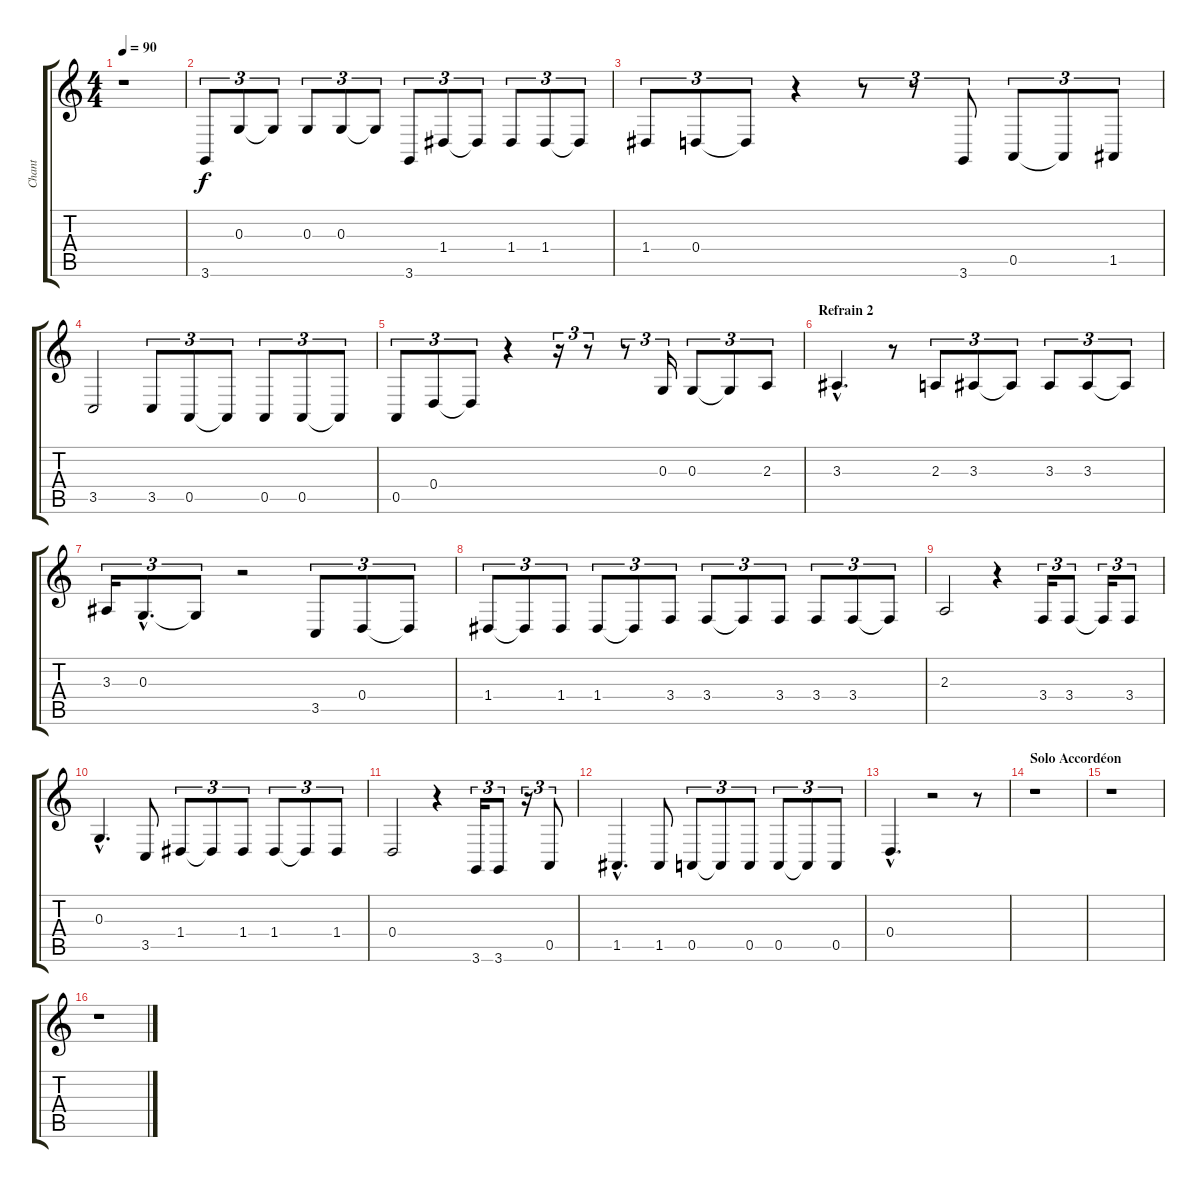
\track ("Chant" "Chant") {instrument clarinet}
\staff {score tabs}
\tuning (E4 B3 G3 D3 A2 E2) {hide}
\ts (4 4)
\tempo 90
\clef g2
\ks c
r.1{dy f} |
3.6.8{tu (3 2)} 0.3.8{tu (3 2)} 0.3{t}.8{tu (3 2)} 0.3.8{tu (3 2)} 0.3.8{tu (3 2)} 0.3{t}.8{tu (3 2)} 3.6.8{tu (3 2)} 1.4.8{tu (3 2)} 1.4{t}.8{tu (3 2)} 1.4.8{tu (3 2)} 1.4.8{tu (3 2)} 1.4{t}.8{tu (3 2)} |
1.4.8{tu (3 2)} 0.4.8{tu (3 2)} 0.4{t}.8{tu (3 2)} r.4 r.8{tu (3 2)} r.8{tu (3 2)} 3.6.8{tu (3 2)} 0.5.8{tu (3 2)} 0.5{t}.8{tu (3 2)} 1.5.8{tu (3 2)} |
3.5.2 3.5.8{tu (3 2)} 0.5.8{tu (3 2)} 0.5{t}.8{tu (3 2)} 0.5.8{tu (3 2)} 0.5.8{tu (3 2)} 0.5{t}.8{tu (3 2)} |
0.5.8{tu (3 2)} 0.4.8{tu (3 2)} 0.4{t}.8{tu (3 2)} r.4 r.16{tu (3 2)} r.8{tu (3 2)} r.8{tu (3 2)} 0.3.16{tu (3 2)} 0.3.8{tu (3 2)} 0.3{t}.8{tu (3 2)} 2.3.8{tu (3 2)} |
\section ("" "Refrain 2")
3.3{hac}.4{d} r.8 2.3.8{tu (3 2)} 3.3.8{tu (3 2)} 3.3{t}.8{tu (3 2)} 3.3.8{tu (3 2)} 3.3.8{tu (3 2)} 3.3{t}.8{tu (3 2)} |
3.3.16{tu (3 2)} 0.3{hac}.8{d tu (3 2)} 0.3{t}.8{tu (3 2)} r.2 3.5.8{tu (3 2)} 0.4.8{tu (3 2)} 0.4{t}.8{tu (3 2)} |
1.4.8{tu (3 2)} 1.4{t}.8{tu (3 2)} 1.4.8{tu (3 2)} 1.4.8{tu (3 2)} 1.4{t}.8{tu (3 2)} 3.4.8{tu (3 2)} 3.4.8{tu (3 2)} 3.4{t}.8{tu (3 2)} 3.4.8{tu (3 2)} 3.4.8{tu (3 2)} 3.4.8{tu (3 2)} 3.4{t}.8{tu (3 2)} |
2.3.2 r.4 3.4.16{tu (3 2)} 3.4.8{tu (3 2)} 3.4{t}.16{tu (3 2)} 3.4.8{tu (3 2)} |
0.3{hac}.4{d} 3.5.8 1.4.8{tu (3 2)} 1.4{t}.8{tu (3 2)} 1.4.8{tu (3 2)} 1.4.8{tu (3 2)} 1.4{t}.8{tu (3 2)} 1.4.8{tu (3 2)} |
0.4.2 r.4 3.6.16{tu (3 2)} 3.6.8{tu (3 2)} r.16{tu (3 2)} 0.5.8{tu (3 2)} |
1.5{hac}.4{d} 1.5.8 0.5.8{tu (3 2)} 0.5{t}.8{tu (3 2)} 0.5.8{tu (3 2)} 0.5.8{tu (3 2)} 0.5{t}.8{tu (3 2)} 0.5.8{tu (3 2)} |
0.4{hac}.4{d} r.2 r.8 |
\section ("" "Solo Accordéon")
r.1 |
r.1 |
r.1
